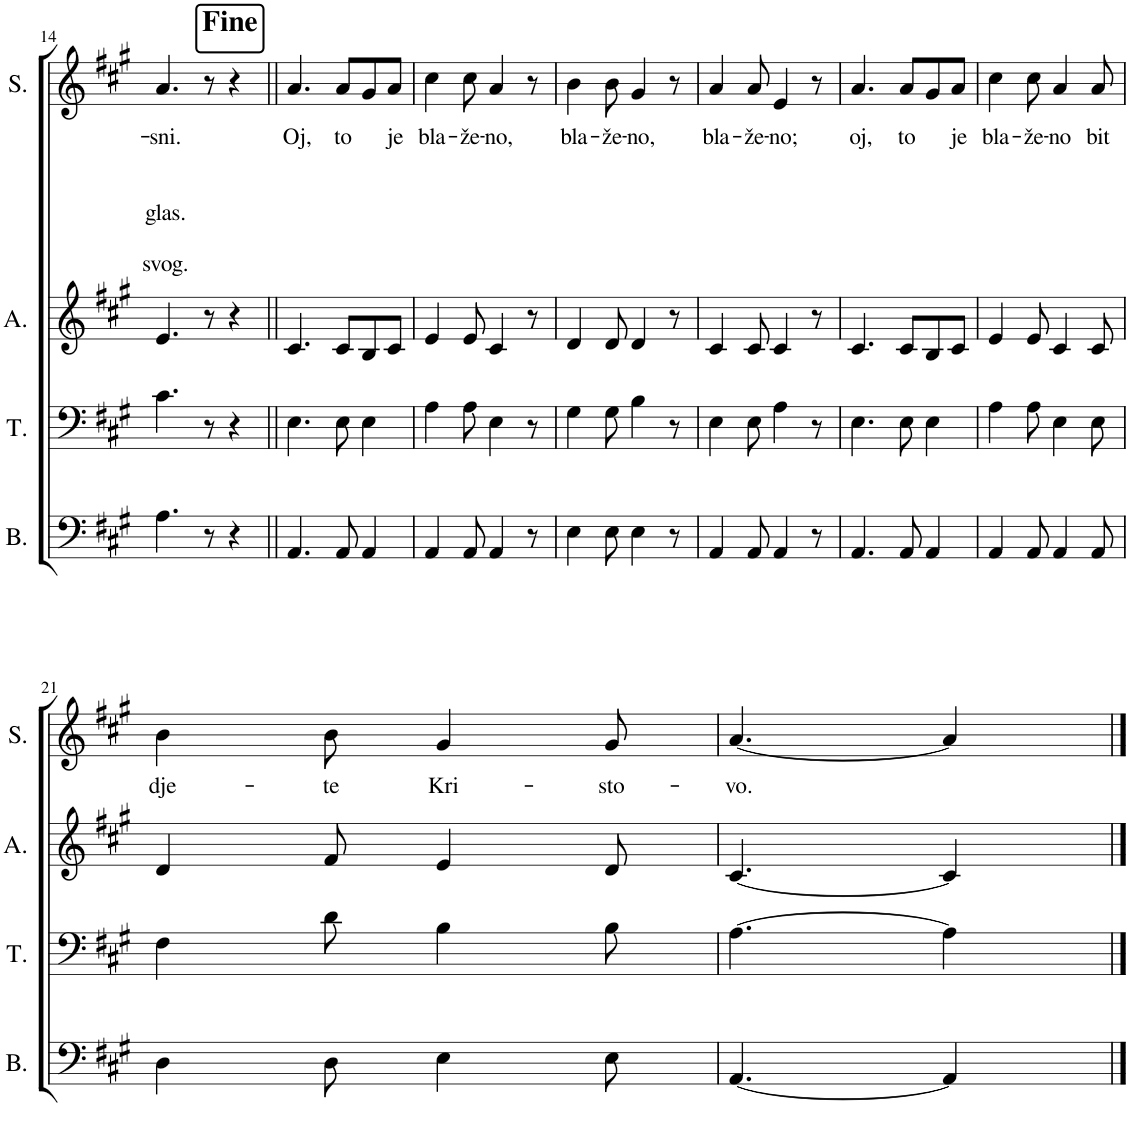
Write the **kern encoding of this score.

**kern	**kern	**kern	**kern	**text	**text	**text	**text	**text	**text
*part4	*part3	*part2	*part1	*part1	*part1	*part1	*part1	*part1	*part1
*staff4	*staff3	*staff2	*staff1	*staff1	*staff1	*staff1	*staff1	*staff1	*staff1
*I"Bass	*I"Tenor	*I"Alto	*I"Soprano	*	*	*	*	*	*
*I'B.	*I'T.	*I'A.	*I'S.	*	*	*	*	*	*
!!LO:PB:g=z
*clefF4	*clefF4	*clefG2	*clefG2	*	*	*	*	*	*
*k[f#c#g#]	*k[f#c#g#]	*k[f#c#g#]	*k[f#c#g#]	*	*	*	*	*	*
*M6/8	*M6/8	*M6/8	*M6/8	*	*	*	*	*	*
!!LO:REH:place=s1:a:t=:qo=2
!!LO:REH:place=s1:a:B:cj:fs=14:t=Fine:qo=2
=14	=14	=14	=14	=14	=14	=14	=14	=14	=14
!	!	!	!	!LO:LY:b	!	!	!LO:LY:b	!	!LO:LY:b
4.A\	4.c#\	4.e/	4.a/	-sni.	.	.	glas.	.	svog.
8r	8r	8r	8r	.	.	.	.	.	.
4r	4r	4r	4r	.	.	.	.	.	.
=15||	=15||	=15||	=15||	=15||	=15||	=15||	=15||	=15||	=15||
!	!	!	!	!LO:LY:b	!	!	!	!	!
4.AA/	4.E\	4.c#/	4.a/	Oj,	.	.	.	.	.
!	!	!	!	!LO:LY:b	!	!	!	!	!
8AA/	8E\	8c#/L	8a/L	to	.	.	.	.	.
4AA/	4E\	8B/	8g#/	.	.	.	.	.	.
!	!	!	!	!LO:LY:b	!	!	!	!	!
.	.	8c#/J	8a/J	je	.	.	.	.	.
=16	=16	=16	=16	=16	=16	=16	=16	=16	=16
!	!	!	!	!LO:LY:b	!	!	!	!	!
4AA/	4A\	4e/	4cc#\	bla-	.	.	.	.	.
!	!	!	!	!LO:LY:b	!	!	!	!	!
8AA/	8A\	8e/	8cc#\	-že-	.	.	.	.	.
!	!	!	!	!LO:LY:b	!	!	!	!	!
4AA/	4E\	4c#/	4a/	-no,	.	.	.	.	.
8r	8r	8r	8r	.	.	.	.	.	.
=17	=17	=17	=17	=17	=17	=17	=17	=17	=17
!	!	!	!	!LO:LY:b	!	!	!	!	!
4E\	4G#\	4d/	4b\	bla-	.	.	.	.	.
!	!	!	!	!LO:LY:b	!	!	!	!	!
8E\	8G#\	8d/	8b\	-že-	.	.	.	.	.
!	!	!	!	!LO:LY:b	!	!	!	!	!
4E\	4B\	4d/	4g#/	-no,	.	.	.	.	.
8r	8r	8r	8r	.	.	.	.	.	.
=18	=18	=18	=18	=18	=18	=18	=18	=18	=18
!	!	!	!	!LO:LY:b	!	!	!	!	!
4AA/	4E\	4c#/	4a/	bla-	.	.	.	.	.
!	!	!	!	!LO:LY:b	!	!	!	!	!
8AA/	8E\	8c#/	8a/	-že-	.	.	.	.	.
!	!	!	!	!LO:LY:b	!	!	!	!	!
4AA/	4A\	4c#/	4e/	-no;	.	.	.	.	.
8r	8r	8r	8r	.	.	.	.	.	.
=19	=19	=19	=19	=19	=19	=19	=19	=19	=19
!	!	!	!	!LO:LY:b	!	!	!	!	!
4.AA/	4.E\	4.c#/	4.a/	oj,	.	.	.	.	.
!	!	!	!	!LO:LY:b	!	!	!	!	!
8AA/	8E\	8c#/L	8a/L	to	.	.	.	.	.
4AA/	4E\	8B/	8g#/	.	.	.	.	.	.
!	!	!	!	!LO:LY:b	!	!	!	!	!
.	.	8c#/J	8a/J	je	.	.	.	.	.
=20	=20	=20	=20	=20	=20	=20	=20	=20	=20
!	!	!	!	!LO:LY:b	!	!	!	!	!
4AA/	4A\	4e/	4cc#\	bla-	.	.	.	.	.
!	!	!	!	!LO:LY:b	!	!	!	!	!
8AA/	8A\	8e/	8cc#\	-že-	.	.	.	.	.
!	!	!	!	!LO:LY:b	!	!	!	!	!
4AA/	4E\	4c#/	4a/	-no	.	.	.	.	.
!	!	!	!	!LO:LY:b	!	!	!	!	!
8AA/	8E\	8c#/	8a/	bit	.	.	.	.	.
!!LO:LB:g=z
=21	=21	=21	=21	=21	=21	=21	=21	=21	=21
!	!	!	!	!LO:LY:b	!	!	!	!	!
4D\	4F#\	4d/	4b\	dje-	.	.	.	.	.
!	!	!	!	!LO:LY:b	!	!	!	!	!
8D\	8d\	8f#/	8b\	-te	.	.	.	.	.
!	!	!	!	!LO:LY:b	!	!	!	!	!
4E\	4B\	4e/	4g#/	Kri-	.	.	.	.	.
!	!	!	!	!LO:LY:b	!	!	!	!	!
8E\	8B\	8d/	8g#/	-sto-	.	.	.	.	.
=22	=22	=22	=22	=22	=22	=22	=22	=22	=22
!	!	!	!	!LO:LY:b	!	!	!	!	!
[4.AA/	[4.A\	[4.c#/	[4.a/	-vo.	.	.	.	.	.
4AA/]	4A\]	4c#/]	4a/]	.	.	.	.	.	.
==	==	==	==	==	==	==	==	==	==
*-	*-	*-	*-	*-	*-	*-	*-	*-	*-
